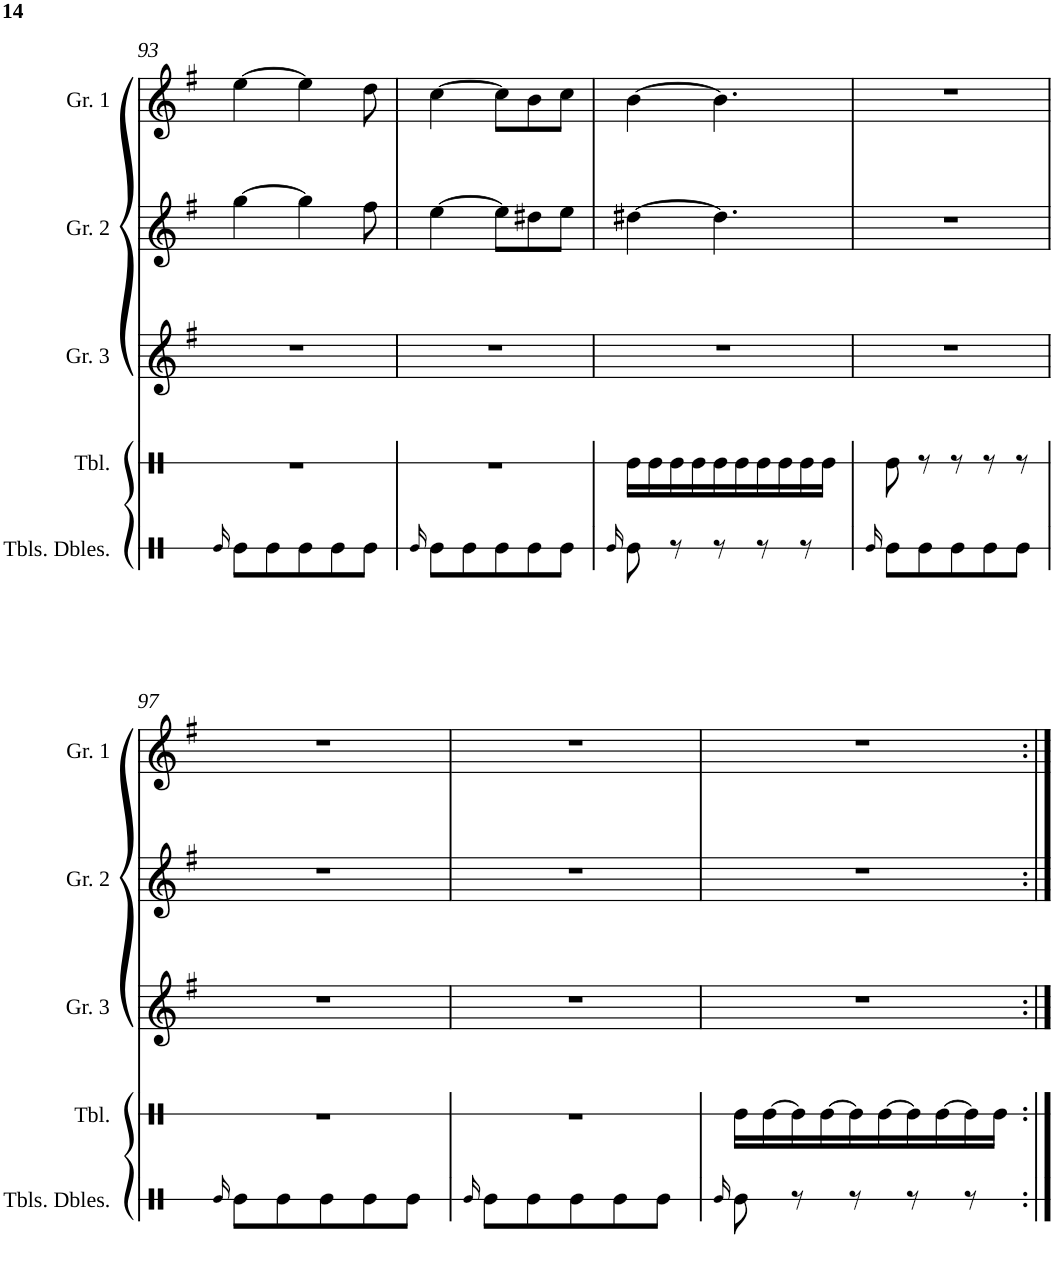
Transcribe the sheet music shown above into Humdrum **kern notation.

**kern	**kern	**kern	**kern	**kern
*part5	*part4	*part3	*part2	*part1
*staff5	*staff4	*staff3	*staff2	*staff1
*I"Timbals dels Diables	*I"Timbal	*I"Gralla 3	*I"Gralla 2	*I"Gralla 1
*I'Tbls. Dbles.	*I'Tbl.	*I'Gr. 3	*I'Gr. 2	*I'Gr. 1
!!LO:PB:g=z
*clefX	*clefX	*clefG2	*clefG2	*clefG2
*k[f#]	*k[f#]	*k[f#]	*k[f#]	*k[f#]
*G:	*G:	*G:	*G:	*G:
*M3/8	*M3/8	*M3/8	*M3/8	*M3/8
=93	=93	=93	=93	=93
16qRe/	.	.	.	.
8Re\L	4.r	4.r	[4gg\	[4ee\
8Re\	.	.	.	.
8Re\	.	.	8gg\_	8ee\_
8Re\	4ryy	4ryy	8ryy	8ryy
8Re\J	.	.	8ff#\	8dd\
=94	=94	=94	=94	=94
16qRe/	.	.	.	.
8Re\L	4.r	4.r	[4ee\	[4cc\
8Re\	.	.	.	.
8Re\	.	.	8gg\]	8ee\]
8Re\	4.ryy	4.ryy	8ee\L]	8cc\L]
8Re\J	.	.	8dd#X\	8b\
8ryy	.	.	8ee\J	8cc\J
=95	=95	=95	=95	=95
16qRe/	.	.	.	.
8Re\	16Re\LL	4.r	[4dd#X\	[4b\
.	16Re\	.	.	.
8r	16Re\	.	.	.
.	16Re\	.	.	.
8r	16Re\	.	8dd#\_	8b\_
.	16Re\	.	.	.
8r	16Re\	4ryy	4ryy	4ryy
.	16Re\	.	.	.
8r	16Re\	.	.	.
.	16Re\JJ	.	.	.
=96	=96	=96	=96	=96
16qRe/	.	.	.	.
8Re\L	8Re\	4.r	4.r	4.r
8Re\	8r	.	.	.
8Re\	8r	.	.	.
8Re\	8r	4ryy	4dd#\]	4b\]
8Re\J	8r	.	.	.
!!LO:LB:g=z
=97	=97	=97	=97	=97
16qRe/	.	.	.	.
8Re\L	4.r	4.r	4.r	4.r
8Re\	.	.	.	.
8Re\	.	.	.	.
8Re\	4ryy	4ryy	4ryy	4ryy
8Re\J	.	.	.	.
=98	=98	=98	=98	=98
16qRe/	.	.	.	.
8Re\L	4.r	4.r	4.r	4.r
8Re\	.	.	.	.
8Re\	.	.	.	.
8Re\	4ryy	4ryy	4ryy	4ryy
8Re\J	.	.	.	.
=99	=99	=99	=99	=99
16qRe/	.	.	.	.
8Re\	16Re\LL	4.r	4.r	4.r
.	[16Re\	.	.	.
8r	16Re\]	.	.	.
.	[16Re\	.	.	.
8r	16Re\]	.	.	.
.	[16Re\	.	.	.
8r	16Re\]	4ryy	4ryy	4ryy
.	[16Re\	.	.	.
8r	16Re\]	.	.	.
.	16Re\JJ	.	.	.
=:|!	=:|!	=:|!	=:|!	=:|!
*-	*-	*-	*-	*-
